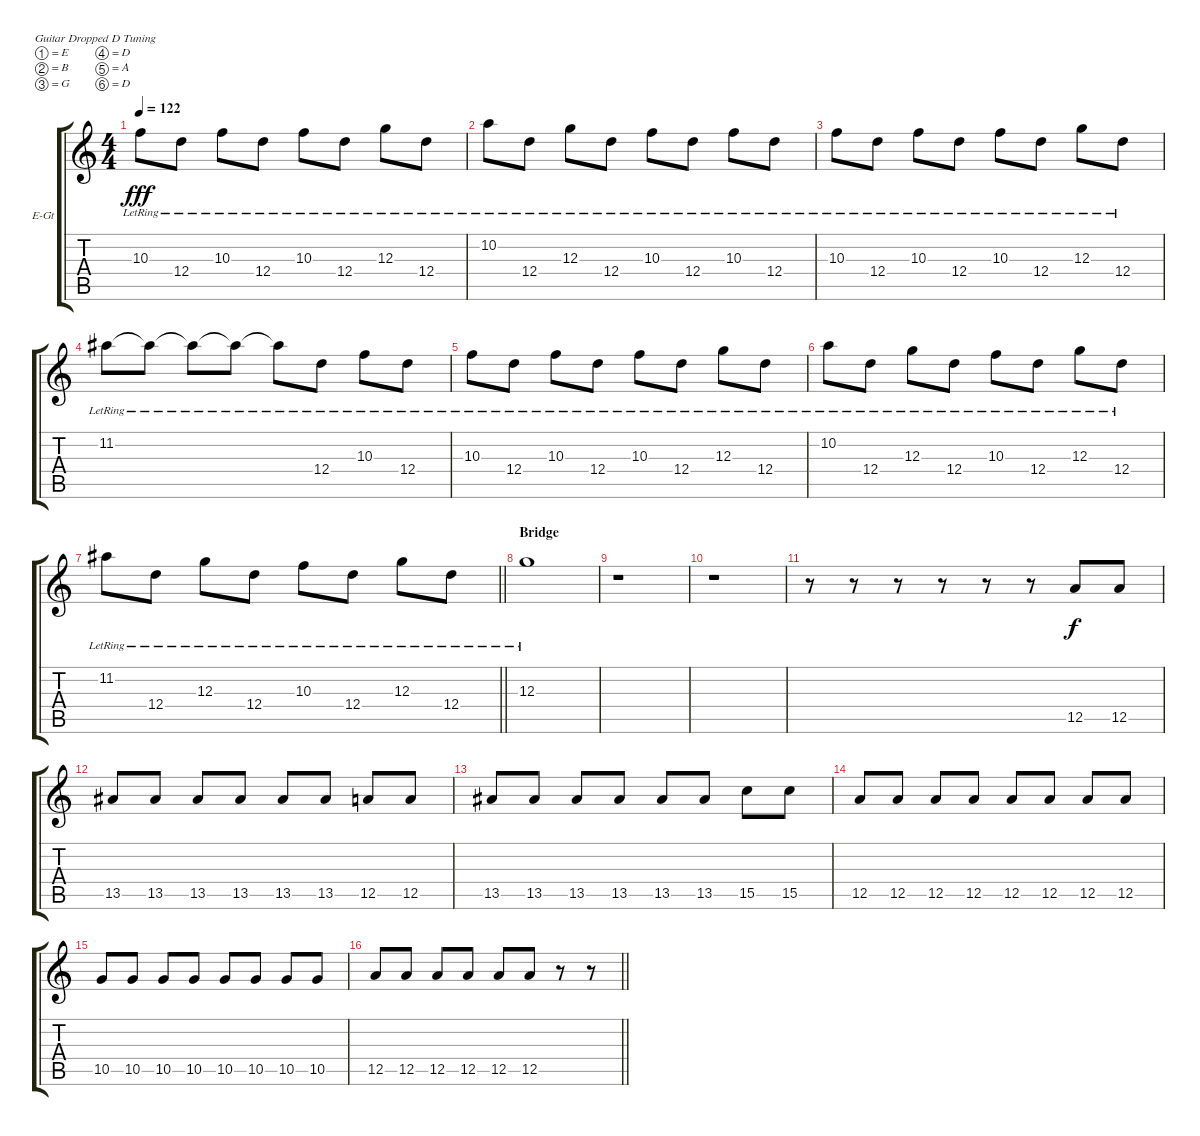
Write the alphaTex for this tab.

\bracketExtendMode groupsimilarinstruments
\firstSystemTrackNameOrientation horizontal
\otherSystemsTrackNameOrientation horizontal
\track ("Guitar 1 [Brad Delson]" "E-Gt") {instrument overdrivenguitar}
\staff {score tabs}
\tuning (E4 B3 G3 D3 A2 D2)
\ts (4 4)
\tempo 122
\clef g2
\ks c
10.3{lr}.8{dy fff} 12.4{lr}.8 10.3{lr}.8 12.4{lr}.8 10.3{lr}.8 12.4{lr}.8 12.3{lr}.8 12.4{lr}.8 |
10.2{lr}.8 12.4{lr}.8 12.3{lr}.8 12.4{lr}.8 10.3{lr}.8 12.4{lr}.8 10.3{lr}.8 12.4{lr}.8 |
10.3{lr}.8 12.4{lr}.8 10.3{lr}.8 12.4{lr}.8 10.3{lr}.8 12.4{lr}.8 12.3{lr}.8 12.4{lr}.8 |
11.2{lr}.8 11.2{lr t}.8 11.2{lr t}.8 11.2{lr t}.8 11.2{lr t}.8 12.4{lr}.8 10.3{lr}.8 12.4{lr}.8 |
10.3{lr}.8 12.4{lr}.8 10.3{lr}.8 12.4{lr}.8 10.3{lr}.8 12.4{lr}.8 12.3{lr}.8 12.4{lr}.8 |
10.2{lr}.8 12.4{lr}.8 12.3{lr}.8 12.4{lr}.8 10.3{lr}.8 12.4{lr}.8 12.3{lr}.8 12.4{lr}.8 |
\barLineRight lightlight
11.2{lr}.8 12.4{lr}.8 12.3{lr}.8 12.4{lr}.8 10.3{lr}.8 12.4{lr}.8 12.3{lr}.8 12.4{lr}.8 |
\section ("" "Bridge")
12.3{lr}.1 |
r.1 |
r.1 |
r.8 r.8 r.8 r.8 r.8 r.8 12.5.8{dy f} 12.5.8 |
13.5.8 13.5.8 13.5.8 13.5.8 13.5.8 13.5.8 12.5.8 12.5.8 |
13.5.8 13.5.8 13.5.8 13.5.8 13.5.8 13.5.8 15.5.8 15.5.8 |
12.5.8 12.5.8 12.5.8 12.5.8 12.5.8 12.5.8 12.5.8 12.5.8 |
10.5.8 10.5.8 10.5.8 10.5.8 10.5.8 10.5.8 10.5.8 10.5.8 |
\barLineRight lightlight
12.5.8 12.5.8 12.5.8 12.5.8 12.5.8 12.5.8 r.8 r.8
